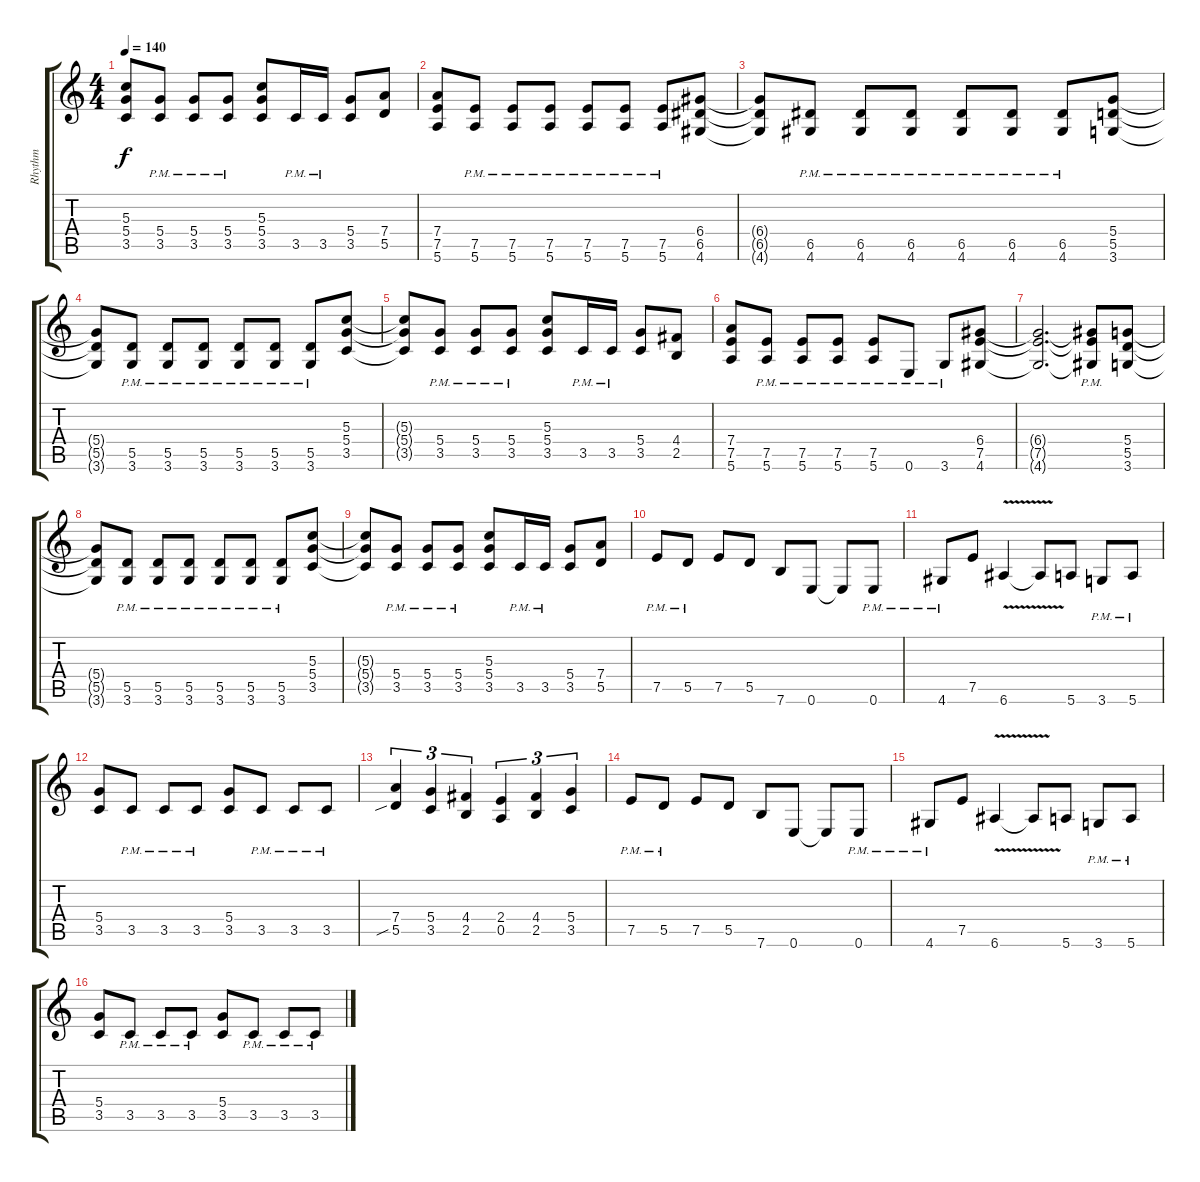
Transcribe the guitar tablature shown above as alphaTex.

\track ("Rhythm" "Rhythm") {instrument overdrivenguitar}
\staff {score tabs}
\tuning (E4 B3 G3 D3 A2 E2) {hide}
\ts (4 4)
\tempo 140
\clef g2
\ks c
(5.3{t} 5.4{t} 3.5{t}).8{dy f} (5.4{pm} 3.5{pm}).8 (5.4{pm} 3.5{pm}).8 (5.4{pm} 3.5{pm}).8 (5.3 5.4 3.5).8 3.5{pm}.16 3.5{pm}.16 (5.4 3.5).8 (7.4 5.5).8 |
(7.4 7.5 5.6).8 (7.5{pm} 5.6{pm}).8 (7.5{pm} 5.6{pm}).8 (7.5{pm} 5.6{pm}).8 (7.5{pm} 5.6{pm}).8 (7.5{pm} 5.6{pm}).8 (7.5{pm} 5.6{pm}).8 (6.4 6.5 4.6).8 |
(6.4{t} 6.5{t} 4.6{t}).8 (6.5{pm} 4.6{pm}).8 (6.5{pm} 4.6{pm}).8 (6.5{pm} 4.6{pm}).8 (6.5{pm} 4.6{pm}).8 (6.5{pm} 4.6{pm}).8 (6.5{pm} 4.6{pm}).8 (5.4 5.5 3.6).8 |
(5.4{t} 5.5{t} 3.6{t}).8 (5.5{pm} 3.6{pm}).8 (5.5{pm} 3.6{pm}).8 (5.5{pm} 3.6{pm}).8 (5.5{pm} 3.6{pm}).8 (5.5{pm} 3.6{pm}).8 (5.5{pm} 3.6{pm}).8 (5.3 5.4 3.5).8 |
(5.3{t} 5.4{t} 3.5{t}).8 (5.4{pm} 3.5{pm}).8 (5.4{pm} 3.5{pm}).8 (5.4{pm} 3.5{pm}).8 (5.3 5.4 3.5).8 3.5{pm}.16 3.5{pm}.16 (5.4 3.5).8 (4.4 2.5).8 |
(7.4 7.5 5.6).8 (7.5{pm} 5.6{pm}).8 (7.5{pm} 5.6{pm}).8 (7.5{pm} 5.6{pm}).8 (7.5{pm} 5.6{pm}).8 0.6{pm}.8 3.6{pm}.8 (6.4 7.5 4.6).8 |
(6.4{t} 7.5{t} 4.6{t}).2{d} (6.4{t} 7.5{pm t} 4.6{pm t}).8 (5.4 5.5 3.6).8 |
(5.4{t} 5.5{t} 3.6{t}).8 (5.5{pm} 3.6{pm}).8 (5.5{pm} 3.6{pm}).8 (5.5{pm} 3.6{pm}).8 (5.5{pm} 3.6{pm}).8 (5.5{pm} 3.6{pm}).8 (5.5{pm} 3.6{pm}).8 (5.3 5.4 3.5).8 |
(5.3{t} 5.4{t} 3.5{t}).8 (5.4{pm} 3.5{pm}).8 (5.4{pm} 3.5{pm}).8 (5.4{pm} 3.5{pm}).8 (5.3 5.4 3.5).8 3.5{pm}.16 3.5{pm}.16 (5.4 3.5).8 (7.4 5.5).8 |
7.5{pm}.8 5.5{pm}.8 7.5.8 5.5.8 7.6.8 0.6.8 0.6{t}.8 0.6{pm}.8 |
4.6{pm}.8 7.5.8 6.6{v}.4 6.6{t}.8 5.6.8 3.6{pm}.8 5.6{pm}.8 |
(5.4 3.5).8 3.5{pm}.8 3.5{pm}.8 3.5{pm}.8 (5.4 3.5).8 3.5{pm}.8 3.5{pm}.8 3.5{pm}.8 |
(7.4 5.5{sib}).4{tu (3 2)} (5.4 3.5).4{tu (3 2)} (4.4 2.5).4{tu (3 2)} (2.4 0.5).4{tu (3 2)} (4.4 2.5).4{tu (3 2)} (5.4 3.5).4{tu (3 2)} |
7.5{pm}.8 5.5{pm}.8 7.5.8 5.5.8 7.6.8 0.6.8 0.6{t}.8 0.6{pm}.8 |
4.6{pm}.8 7.5.8 6.6{v}.4 6.6{t}.8 5.6.8 3.6{pm}.8 5.6{pm}.8 |
(5.4 3.5).8 3.5{pm}.8 3.5{pm}.8 3.5{pm}.8 (5.4 3.5).8 3.5{pm}.8 3.5{pm}.8 3.5{pm}.8
